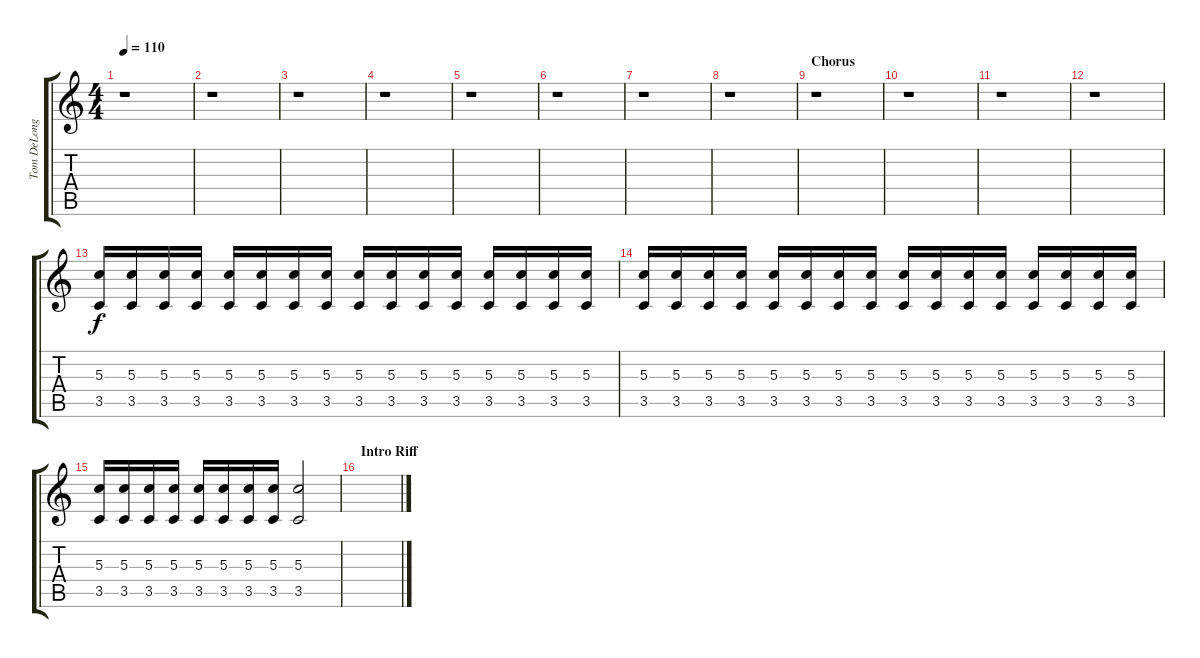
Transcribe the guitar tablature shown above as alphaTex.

\track ("Tom DeLonge (Guitar 1)" "Tom DeLong") {instrument electricguitarclean}
\staff {score tabs}
\tuning (E4 B3 G3 D3 A2 E2) {hide}
\ts (4 4)
\tempo 110
\clef g2
\ks c
r.1{dy f} |
r.1 |
r.1 |
r.1 |
r.1 |
r.1 |
r.1 |
r.1 |
\section ("" "Chorus")
r.1 |
r.1 |
r.1 |
r.1 |
(5.3 3.5).16{volume 9 instrument distortionguitar} (5.3 3.5).16 (5.3 3.5).16 (5.3 3.5).16 (5.3 3.5).16 (5.3 3.5).16 (5.3 3.5).16 (5.3 3.5).16 (5.3 3.5).16 (5.3 3.5).16 (5.3 3.5).16 (5.3 3.5).16 (5.3 3.5).16 (5.3 3.5).16 (5.3 3.5).16 (5.3 3.5).16 |
(5.3 3.5).16 (5.3 3.5).16 (5.3 3.5).16 (5.3 3.5).16 (5.3 3.5).16 (5.3 3.5).16 (5.3 3.5).16 (5.3 3.5).16 (5.3 3.5).16 (5.3 3.5).16 (5.3 3.5).16 (5.3 3.5).16 (5.3 3.5).16 (5.3 3.5).16 (5.3 3.5).16 (5.3 3.5).16 |
(5.3 3.5).16 (5.3 3.5).16 (5.3 3.5).16 (5.3 3.5).16 (5.3 3.5).16 (5.3 3.5).16 (5.3 3.5).16 (5.3 3.5).16 (5.3 3.5).2 |
\section ("" "Intro Riff")
